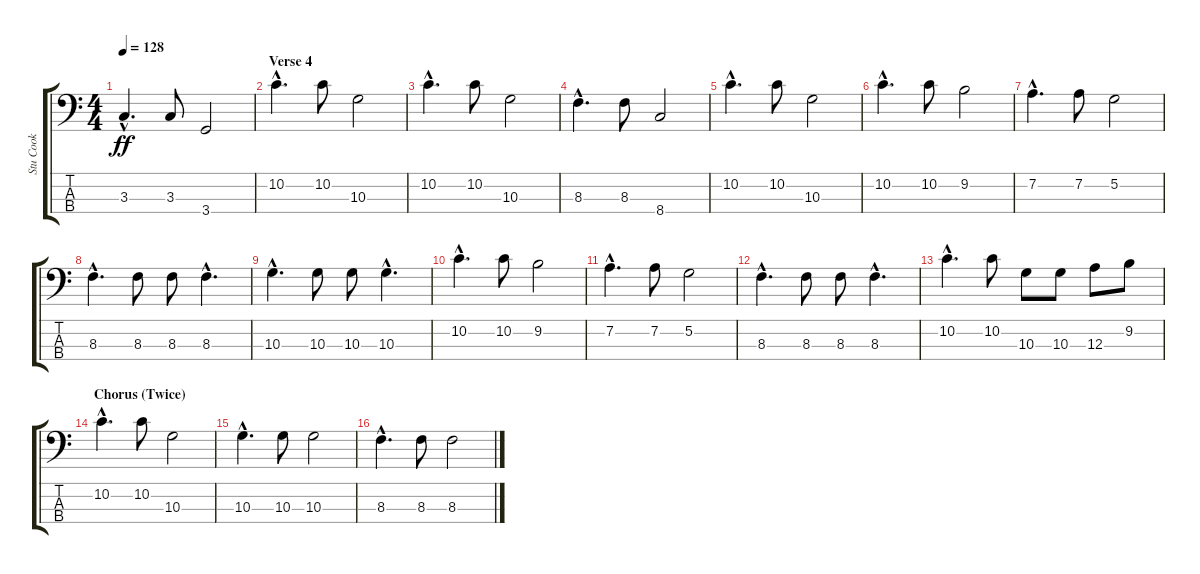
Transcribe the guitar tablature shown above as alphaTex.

\track ("Stu Cook" "Stu Cook") {instrument electricbassfinger}
\staff {score tabs}
\tuning (G2 D2 A1 E1) {hide}
\ts (4 4)
\tempo 128
\clef f4
\ks c
3.3{hac}.4{d dy ff} 3.3.8 3.4.2 |
\section ("" "Verse 4")
10.2{hac}.4{d} 10.2.8 10.3.2 |
10.2{hac}.4{d} 10.2.8 10.3.2 |
8.3{hac}.4{d} 8.3.8 8.4.2 |
10.2{hac}.4{d} 10.2.8 10.3.2 |
10.2{hac}.4{d} 10.2.8 9.2.2 |
7.2{hac}.4{d} 7.2.8 5.2.2 |
8.3{hac}.4{d} 8.3.8 8.3.8 8.3{hac}.4{d} |
10.3{hac}.4{d} 10.3.8 10.3.8 10.3{hac}.4{d} |
10.2{hac}.4{d} 10.2.8 9.2.2 |
7.2{hac}.4{d} 7.2.8 5.2.2 |
8.3{hac}.4{d} 8.3.8 8.3.8 8.3{hac}.4{d} |
10.2{hac}.4{d} 10.2.8 10.3.8 10.3.8 12.3.8 9.2.8 |
\section ("" "Chorus (Twice)")
10.2{hac}.4{d} 10.2.8 10.3.2 |
10.3{hac}.4{d} 10.3.8 10.3.2 |
8.3{hac}.4{d} 8.3.8 8.3.2
